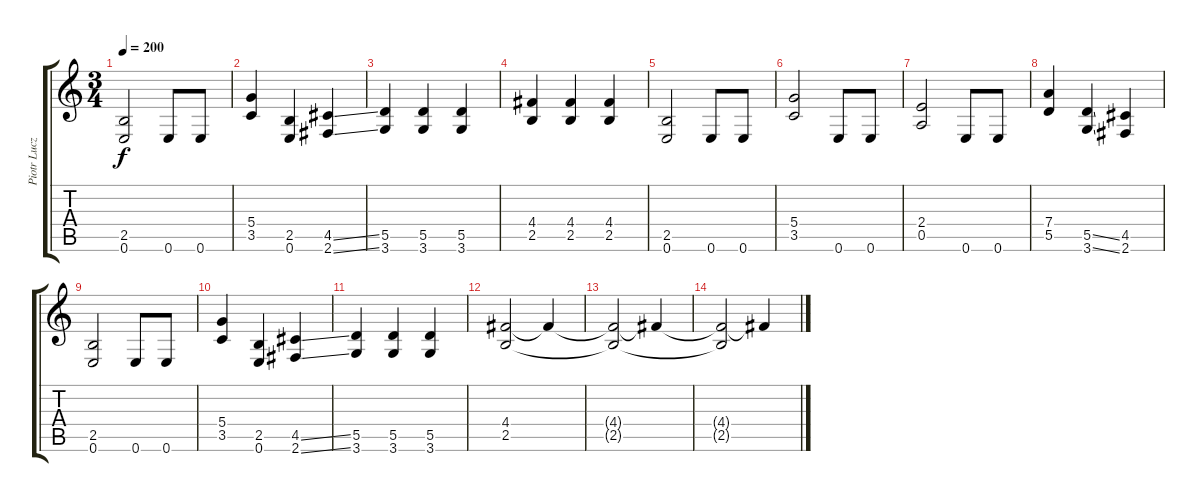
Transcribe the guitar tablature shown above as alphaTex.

\track ("Piotr Luczyk - Dist" "Piotr Lucz") {instrument distortionguitar}
\staff {score tabs}
\tuning (E4 B3 G3 D3 A2 E2) {hide}
\ts (3 4)
\tempo 200
\clef g2
\ks c
(2.5 0.6).2{dy f} 0.6.8 0.6.8 |
(5.4 3.5).4 (2.5 0.6).4 (4.5{ss} 2.6{ss}).4 |
(5.5 3.6).4 (5.5 3.6).4 (5.5 3.6).4 |
(4.4 2.5).4 (4.4 2.5).4 (4.4 2.5).4 |
(2.5 0.6).2 0.6.8 0.6.8 |
(5.4 3.5).2 0.6.8 0.6.8 |
(2.4 0.5).2 0.6.8 0.6.8 |
(7.4 5.5).4 (5.5{ss} 3.6{ss}).4 (4.5 2.6).4 |
(2.5 0.6).2 0.6.8 0.6.8 |
(5.4 3.5).4 (2.5 0.6).4 (4.5{ss} 2.6{ss}).4 |
(5.5 3.6).4 (5.5 3.6).4 (5.5 3.6).4 |
(4.4 2.5).2 4.4{t}.4 |
(4.4{t} 2.5{t}).2 4.4{t}.4 |
(4.4{t} 2.5{t}).2 4.4{t}.4
